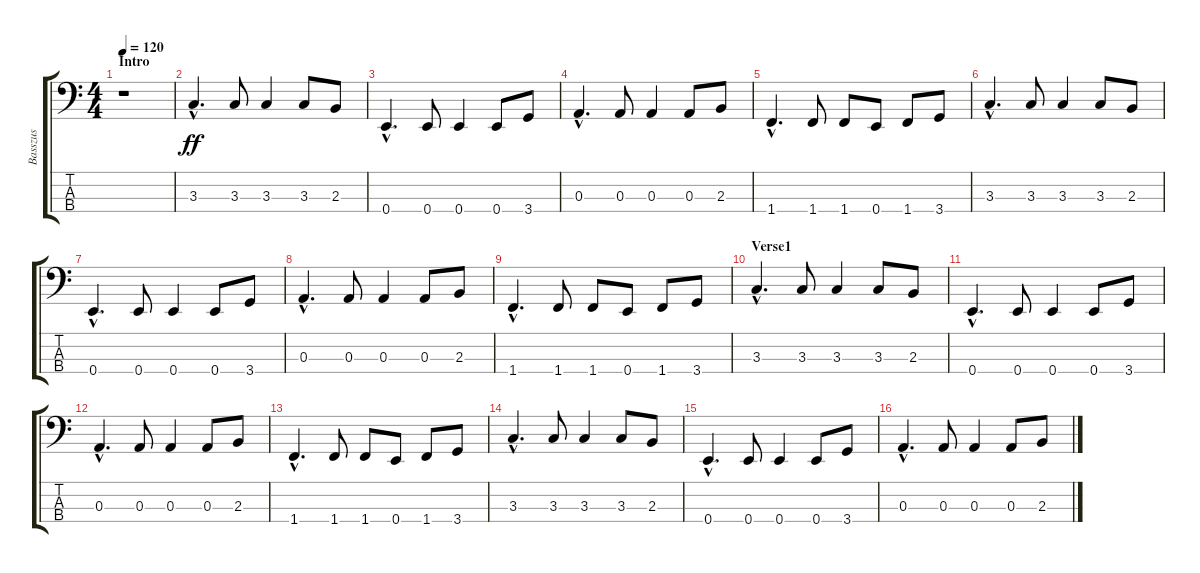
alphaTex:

\track ("Basszus" "Basszus") {instrument slapbass1}
\staff {score tabs}
\tuning (G2 D2 A1 E1) {hide}
\ts (4 4)
\section ("" "Intro")
\tempo 120
\clef f4
\ks c
r.1{dy ff instrument slapbass1} |
3.3{hac}.4{d} 3.3.8 3.3.4 3.3.8 2.3.8 |
0.4{hac}.4{d} 0.4.8 0.4.4 0.4.8 3.4.8 |
0.3{hac}.4{d} 0.3.8 0.3.4 0.3.8 2.3.8 |
1.4{hac}.4{d} 1.4.8 1.4.8 0.4.8 1.4.8 3.4.8 |
3.3{hac}.4{d} 3.3.8 3.3.4 3.3.8 2.3.8 |
0.4{hac}.4{d} 0.4.8 0.4.4 0.4.8 3.4.8 |
0.3{hac}.4{d} 0.3.8 0.3.4 0.3.8 2.3.8 |
1.4{hac}.4{d} 1.4.8 1.4.8 0.4.8 1.4.8 3.4.8 |
\section ("" "Verse1")
3.3{hac}.4{d} 3.3.8 3.3.4 3.3.8 2.3.8 |
0.4{hac}.4{d} 0.4.8 0.4.4 0.4.8 3.4.8 |
0.3{hac}.4{d} 0.3.8 0.3.4 0.3.8 2.3.8 |
1.4{hac}.4{d} 1.4.8 1.4.8 0.4.8 1.4.8 3.4.8 |
3.3{hac}.4{d} 3.3.8 3.3.4 3.3.8 2.3.8 |
0.4{hac}.4{d} 0.4.8 0.4.4 0.4.8 3.4.8 |
0.3{hac}.4{d} 0.3.8 0.3.4 0.3.8 2.3.8
